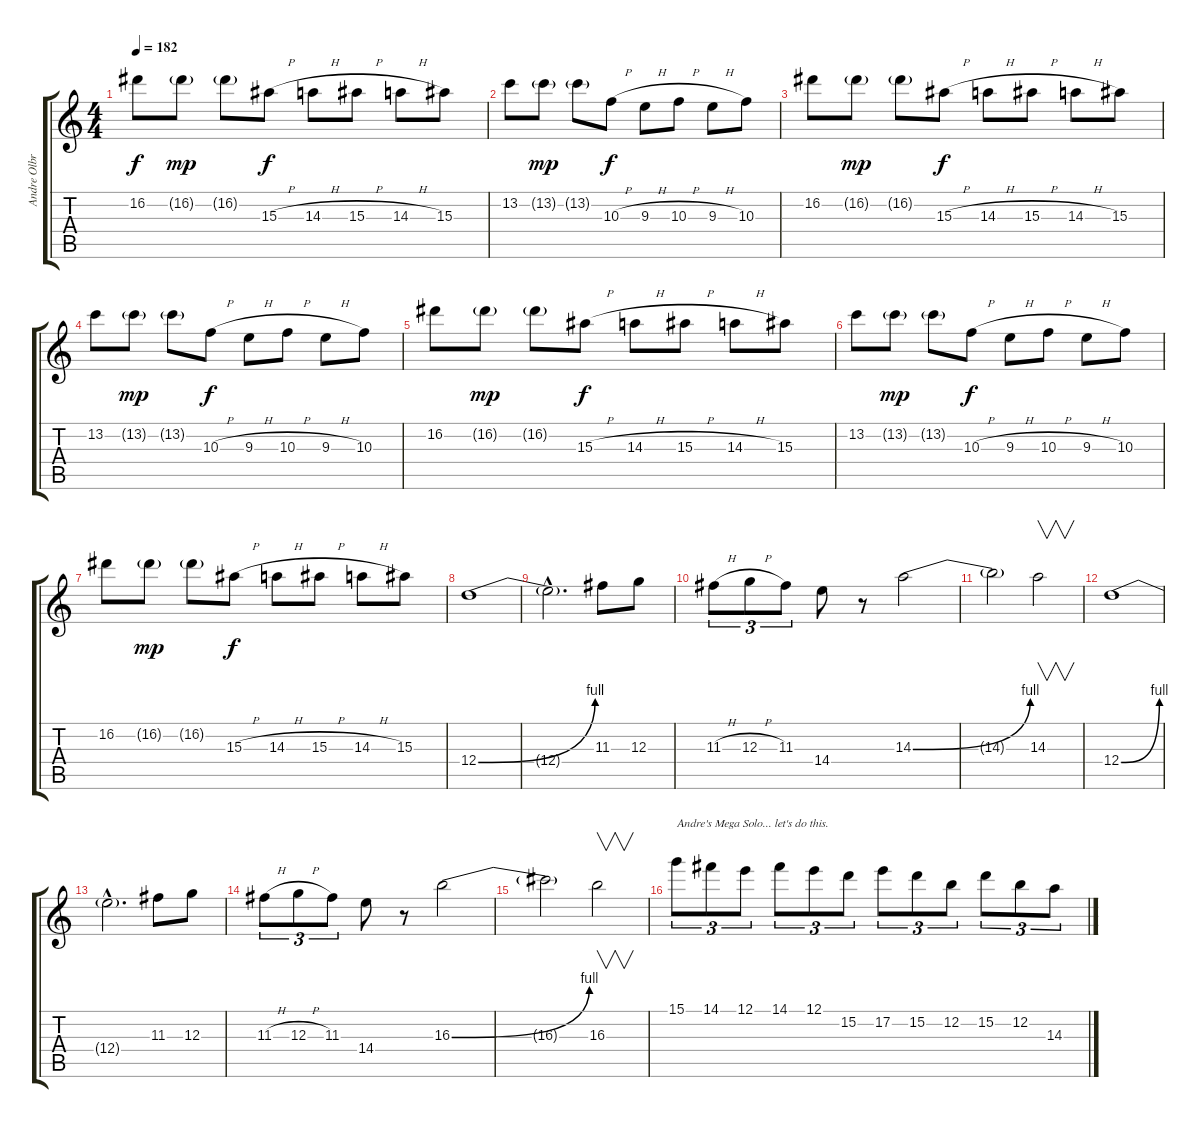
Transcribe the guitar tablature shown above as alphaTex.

\track ("Andre Olbrich" "Andre Olbr") {instrument distortionguitar}
\staff {score tabs}
\tuning (E4 B3 G3 D3 A2 E2) {hide}
\ts (4 4)
\tempo 182
\clef g2
\ks c
16.2.8{dy f} 16.2{g}.8{dy mp} 16.2{g}.8 15.3{h}.8{dy f} 14.3{h}.8 15.3{h}.8 14.3{h}.8 15.3.8 |
13.2.8 13.2{g}.8{dy mp} 13.2{g}.8 10.3{h}.8{dy f} 9.3{h}.8 10.3{h}.8 9.3{h}.8 10.3.8 |
16.2.8 16.2{g}.8{dy mp} 16.2{g}.8 15.3{h}.8{dy f} 14.3{h}.8 15.3{h}.8 14.3{h}.8 15.3.8 |
13.2.8 13.2{g}.8{dy mp} 13.2{g}.8 10.3{h}.8{dy f} 9.3{h}.8 10.3{h}.8 9.3{h}.8 10.3.8 |
16.2.8 16.2{g}.8{dy mp} 16.2{g}.8 15.3{h}.8{dy f} 14.3{h}.8 15.3{h}.8 14.3{h}.8 15.3.8 |
13.2.8 13.2{g}.8{dy mp} 13.2{g}.8 10.3{h}.8{dy f} 9.3{h}.8 10.3{h}.8 9.3{h}.8 10.3.8 |
16.2.8 16.2{g}.8{dy mp} 16.2{g}.8 15.3{h}.8{dy f} 14.3{h}.8 15.3{h}.8 14.3{h}.8 15.3.8 |
12.4{be (bend 0 0 60 4)}.1 |
12.4{hac t}.2{d} 11.3.8 12.3.8 |
11.3{h}.8{tu (3 2)} 12.3{h}.8{tu (3 2)} 11.3.8{tu (3 2)} 14.4.8 r.8 14.3{be (bend 0 0 60 4)}.2 |
14.3{t}.2 14.3.2{v} |
12.4{be (bend 0 0 60 4)}.1 |
12.4{hac t}.2{d} 11.3.8 12.3.8 |
11.3{h}.8{tu (3 2)} 12.3{h}.8{tu (3 2)} 11.3.8{tu (3 2)} 14.4.8 r.8 16.3{be (bend 0 0 60 4)}.2 |
16.3{t}.2 16.3.2{v} |
15.1.8{tu (3 2) txt "Andre's Mega Solo... let's do this."} 14.1.8{tu (3 2)} 12.1.8{tu (3 2)} 14.1.8{tu (3 2)} 12.1.8{tu (3 2)} 15.2.8{tu (3 2)} 17.2.8{tu (3 2)} 15.2.8{tu (3 2)} 12.2.8{tu (3 2)} 15.2.8{tu (3 2)} 12.2.8{tu (3 2)} 14.3.8{tu (3 2)}
